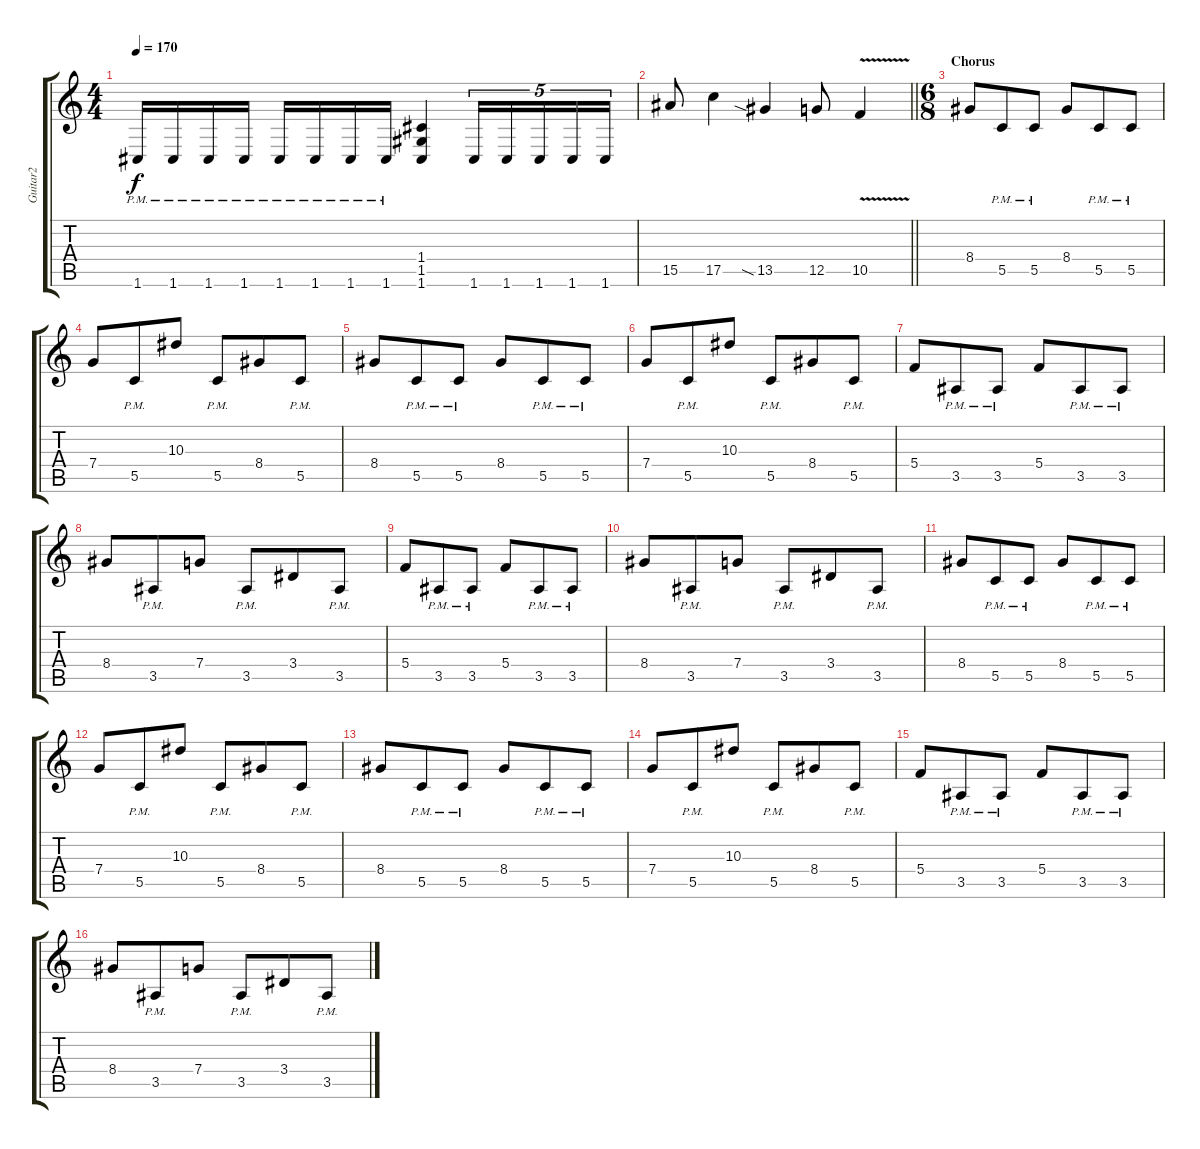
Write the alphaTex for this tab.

\track ("Guitar2" "Guitar2") {instrument distortionguitar}
\staff {score tabs}
\tuning (D4 A3 F3 C3 G2 C2) {hide}
\ts (4 4)
\tempo 170
\clef g2
\ks c
1.6{pm}.16{dy f} 1.6{pm}.16 1.6{pm}.16 1.6{pm}.16 1.6{pm}.16 1.6{pm}.16 1.6{pm}.16 1.6{pm}.16 (1.4 1.5 1.6).4 1.6.16{tu (5 4)} 1.6.16{tu (5 4)} 1.6.16{tu (5 4)} 1.6.16{tu (5 4)} 1.6.16{tu (5 4)} |
\barLineRight lightlight
15.5.8 17.5.4 13.5{sia}.4 12.5.8 10.5{v}.4 |
\ts (6 8)
\section ("" "Chorus")
8.4.8 5.5{pm}.8 5.5{pm}.8 8.4.8 5.5{pm}.8 5.5{pm}.8 |
7.4.8 5.5{pm}.8 10.3.8 5.5{pm}.8 8.4.8 5.5{pm}.8 |
8.4.8 5.5{pm}.8 5.5{pm}.8 8.4.8 5.5{pm}.8 5.5{pm}.8 |
7.4.8 5.5{pm}.8 10.3.8 5.5{pm}.8 8.4.8 5.5{pm}.8 |
5.4.8 3.5{pm}.8 3.5{pm}.8 5.4.8 3.5{pm}.8 3.5{pm}.8 |
8.4.8 3.5{pm}.8 7.4.8 3.5{pm}.8 3.4.8 3.5{pm}.8 |
5.4.8 3.5{pm}.8 3.5{pm}.8 5.4.8 3.5{pm}.8 3.5{pm}.8 |
8.4.8 3.5{pm}.8 7.4.8 3.5{pm}.8 3.4.8 3.5{pm}.8 |
8.4.8 5.5{pm}.8 5.5{pm}.8 8.4.8 5.5{pm}.8 5.5{pm}.8 |
7.4.8 5.5{pm}.8 10.3.8 5.5{pm}.8 8.4.8 5.5{pm}.8 |
8.4.8 5.5{pm}.8 5.5{pm}.8 8.4.8 5.5{pm}.8 5.5{pm}.8 |
7.4.8 5.5{pm}.8 10.3.8 5.5{pm}.8 8.4.8 5.5{pm}.8 |
5.4.8 3.5{pm}.8 3.5{pm}.8 5.4.8 3.5{pm}.8 3.5{pm}.8 |
8.4.8 3.5{pm}.8 7.4.8 3.5{pm}.8 3.4.8 3.5{pm}.8
